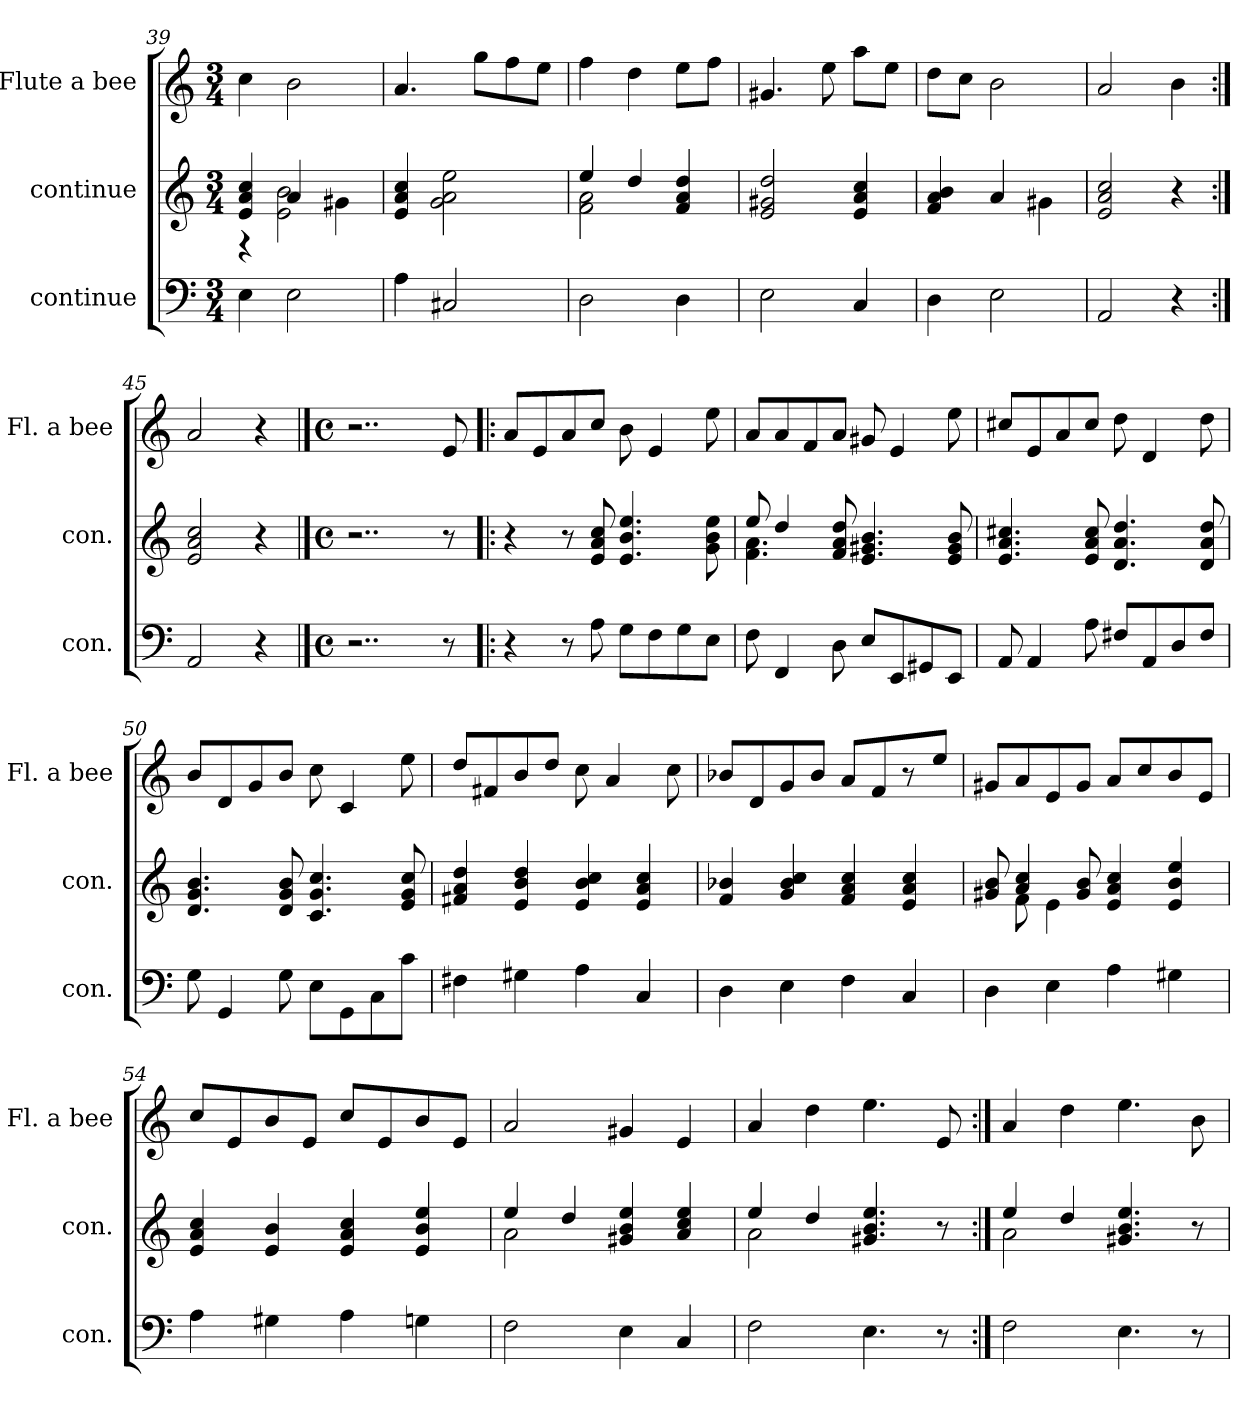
**kern	**kern	**kern
*part3	*part2	*part1
*staff3	*staff2	*staff1
*I"continue	*I"continue	*I"Flute a bee
*I'con.	*I'con.	*I'Fl. a bee
*clefF4	*clefG2	*clefG2
*k[]	*k[]	*k[]
*M3/4	*M3/4	*M3/4
=39	=39	=39
*	*^	*
4E\	4e/ 4a/ 4cc/	4r	4cc\
2E\	4a/	2e\ 2b\	2b\
.	4g#X\	.	.
*	*v	*v	*
=40	=40	=40
4A\	4e/ 4a/ 4cc/	4.a/
2C#X/	2g\ 2a\ 2ee\	.
.	.	8gg\L
.	.	8ff\
.	.	8ee\J
!!LO:LB:g=z
=41	=41	=41
*	*^	*
2D\	4ee/	2f\ 2a\	4ff\
.	4dd/	.	4dd\
4D\	4f/ 4a/ 4dd/	4ryy	8ee\L
.	.	.	8ff\J
*	*v	*v	*
=42	=42	=42
2E\	2e/ 2g#X/ 2dd/	4.g#X/
.	.	8ee\
4C/	4e/ 4a/ 4cc/	8aa\L
.	.	8ee\J
=43	=43	=43
4D\	4f/ 4a/ 4b/	8dd\L
.	.	8cc\J
2E\	4a/	2b\
.	4g#X\	.
=44	=44	=44
2AA/	2e/ 2a/ 2cc/	2a/
4r	4r	4b\
=45:|!	=45:|!	=45:|!
2AA/	2e/ 2a/ 2cc/	2a/
4r	4r	4r
==46	==46	==46
*M4/4	*M4/4	*M4/4
*met(c)	*met(c)	*met(c)
2..r	2..r	2..r
8r	8r	8e/
=47!|:	=47!|:	=47!|:
4r	4r	8a/L
.	.	8e/
8r	8r	8a/
8A\	8e/ 8a/ 8cc/	8cc/J
8G\L	4.e/ 4.b/ 4.ee/	8b\
8F\	.	4e/
8G\	.	.
8E\J	8g\ 8b\ 8ee\	8ee\
!!LO:LB:g=z
=48	=48	=48
*	*^	*
8F\	8ee/	4.f\ 4.a\	8a/L
4FF/	4dd/	.	8a/
.	.	.	8f/
8D\	8f/ 8a/ 8dd/	2ryy	8a/J
8E/L	4.e/ 4.g#X/ 4.b/	.	8g#X/
8EE/	.	.	4e/
8GG#X/	.	.	.
8EE/J	8e/ 8g#/ 8b/	8ryy	8ee\
*	*v	*v	*
=49	=49	=49
8AA/	4.e/ 4.a/ 4.cc#X/	8cc#X/L
4AA/	.	8e/
.	.	8a/
8A\	8e/ 8a/ 8cc#/	8cc#/J
8F#X/L	4.d/ 4.a/ 4.dd/	8dd\
8AA/	.	4d/
8D/	.	.
8F#/J	8d/ 8a/ 8dd/	8dd\
=50	=50	=50
8G\	4.d/ 4.g/ 4.b/	8b/L
4GG/	.	8d/
.	.	8g/
8G\	8d/ 8g/ 8b/	8b/J
8E\L	4.c/ 4.g/ 4.cc/	8cc\
8GG\	.	4c/
8C\	.	.
8c\J	8e/ 8g/ 8cc/	8ee\
=51	=51	=51
4F#X\	4f#X/ 4a/ 4dd/	8dd/L
.	.	8f#X/
4G#X\	4e/ 4b/ 4dd/	8b/
.	.	8dd/J
4A\	4e/ 4b/ 4cc/	8cc\
.	.	4a/
4C/	4e/ 4a/ 4cc/	.
.	.	8cc\
!!LO:PB:g=z
=52	=52	=52
4D\	4f/ 4b-X/	8b-X/L
.	.	8d/
4E\	4g/ 4b-/ 4cc/	8g/
.	.	8b-/J
4F\	4f/ 4a/ 4cc/	8a/L
.	.	8f/
4C/	4e/ 4a/ 4cc/	8r
.	.	8ee/J
=53	=53	=53
*	*^	*
4D\	8g#X/ 8b/	8ryy	8g#X/L
.	4a/ 4cc/	8f\	8a/
4E\	.	4e\	8e/
.	8g#/ 8b/	.	8g#/J
4A\	4e/ 4a/ 4cc/	2ryy	8a/L
.	.	.	8cc/
4G#X\	4e/ 4b/ 4ee/	.	8b/
.	.	.	8e/J
*	*v	*v	*
=54	=54	=54
4A\	4e/ 4a/ 4cc/	8cc/L
.	.	8e/
4G#X\	4e/ 4b/	8b/
.	.	8e/J
4A\	4e/ 4a/ 4cc/	8cc/L
.	.	8e/
4Gn\	4e/ 4b/ 4ee/	8b/
.	.	8e/J
=55	=55	=55
*	*^	*
2F\	4ee/	2a\	2a/
.	4dd/	.	.
4E\	4g#X/ 4b/ 4ee/	2ryy	4g#X/
4C/	4a/ 4cc/ 4ee/	.	4e/
=56	=56	=56	=56
2F\	4ee/	2a\	4a/
.	4dd/	.	4dd\
4.E\	4.g#X/ 4.b/ 4.ee/	2ryy	4.ee\
8r	8r	.	8e/
!!LO:LB:g=z
=57:|!	=57:|!	=57:|!	=57:|!
2F\	4ee/	2a\	4a/
.	4dd/	.	4dd\
4.E\	4.g#X/ 4.b/ 4.ee/	2ryy	4.ee\
8r	8r	.	8b\
*	*v	*v	*
=	=	=
*-	*-	*-
